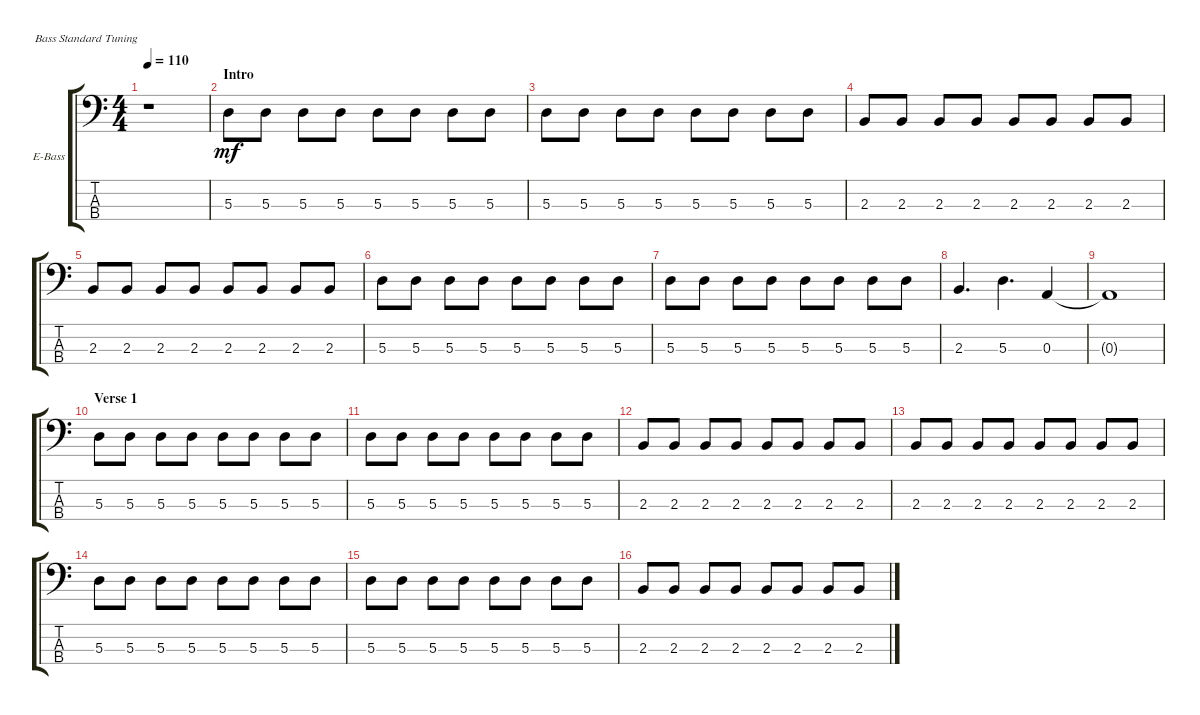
\bracketExtendMode groupsimilarinstruments
\firstSystemTrackNameOrientation horizontal
\otherSystemsTrackNameOrientation horizontal
\track ("Bass" "E-Bass") {instrument electricbassfinger}
\staff {score tabs}
\tuning (G2 D2 A1 E1)
\ts (4 4)
\tempo 110
\clef f4
\scale
0.485477
\ks c
r.1{dy mf instrument electricbassfinger} |
\section ("" "Intro")
\scale
0.257261 5.3.8 5.3.8 5.3.8 5.3.8 5.3.8 5.3.8 5.3.8 5.3.8 |
\scale
0.257261 5.3.8 5.3.8 5.3.8 5.3.8 5.3.8 5.3.8 5.3.8 5.3.8 |
\scale
0.333333 2.3.8 2.3.8 2.3.8 2.3.8 2.3.8 2.3.8 2.3.8 2.3.8 |
\scale
0.333333 2.3.8 2.3.8 2.3.8 2.3.8 2.3.8 2.3.8 2.3.8 2.3.8 |
\scale
0.333333 5.3.8 5.3.8 5.3.8 5.3.8 5.3.8 5.3.8 5.3.8 5.3.8 |
\scale
0.333333 5.3.8 5.3.8 5.3.8 5.3.8 5.3.8 5.3.8 5.3.8 5.3.8 |
\scale
0.333333 2.3.4{d} 5.3.4{d} 0.3.4 |
\scale
0.333333 0.3{t}.1 |
\section ("" "Verse 1")
\scale
0.333333 5.3.8 5.3.8 5.3.8 5.3.8 5.3.8 5.3.8 5.3.8 5.3.8 |
\scale
0.333333 5.3.8 5.3.8 5.3.8 5.3.8 5.3.8 5.3.8 5.3.8 5.3.8 |
\scale
0.333333 2.3.8 2.3.8 2.3.8 2.3.8 2.3.8 2.3.8 2.3.8 2.3.8 |
\scale
0.333333 2.3.8 2.3.8 2.3.8 2.3.8 2.3.8 2.3.8 2.3.8 2.3.8 |
\scale
0.333333 5.3.8 5.3.8 5.3.8 5.3.8 5.3.8 5.3.8 5.3.8 5.3.8 |
\scale
0.333333 5.3.8 5.3.8 5.3.8 5.3.8 5.3.8 5.3.8 5.3.8 5.3.8 |
\scale
0.333333 2.3.8 2.3.8 2.3.8 2.3.8 2.3.8 2.3.8 2.3.8 2.3.8
